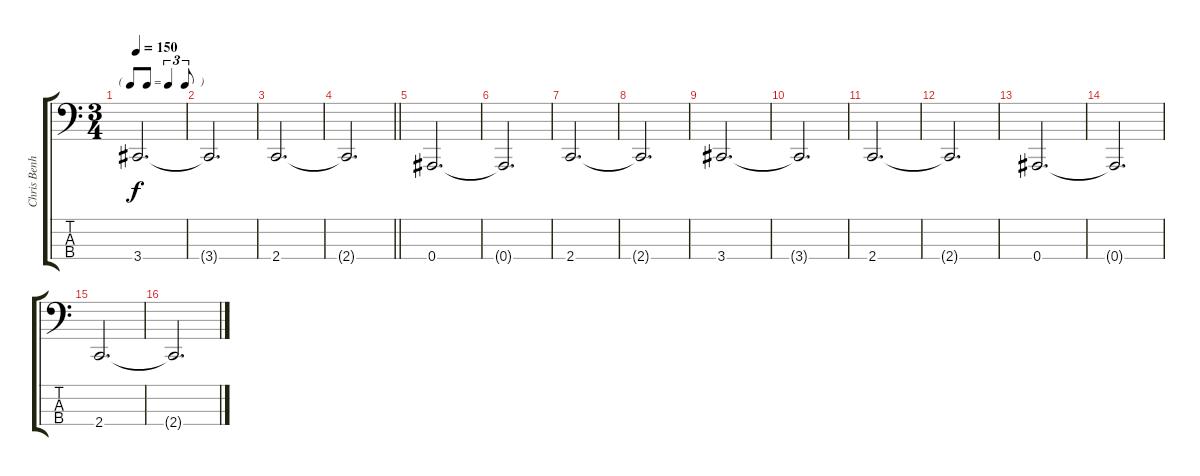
\track ("Chris Benham" "Chris Benh") {instrument electricbassfinger}
\staff {score tabs}
\tuning (Db2 Ab1 Eb1 Bb0) {hide}
\ts (3 4)
\tf triplet8th
\tempo 150
\clef f4
\ks c
3.4.2{d dy f} |
3.4{t}.2{d} |
2.4.2{d} |
\barLineRight lightlight
2.4{t}.2{d} |
0.4.2{d} |
0.4{t}.2{d} |
2.4.2{d} |
2.4{t}.2{d} |
3.4.2{d} |
3.4{t}.2{d} |
2.4.2{d} |
2.4{t}.2{d} |
0.4.2{d} |
0.4{t}.2{d} |
2.4.2{d} |
2.4{t}.2{d}
